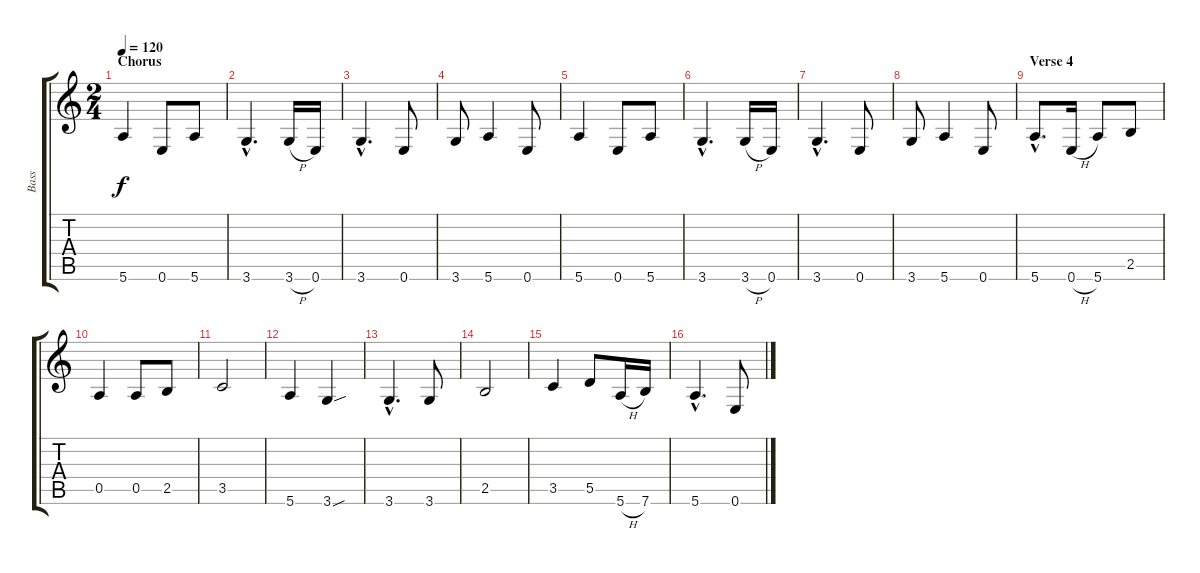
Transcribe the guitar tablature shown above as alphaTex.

\track ("Bass" "Bass") {instrument electricbassfinger}
\staff {score tabs}
\tuning (E4 B3 G3 D3 A2 E2) {hide}
\ts (2 4)
\section ("" "Chorus")
\tempo 120
\clef g2
\ks c
5.6.4{dy f} 0.6.8 5.6.8 |
3.6{hac}.4{d} 3.6{h}.16 0.6.16 |
3.6{hac}.4{d} 0.6.8 |
3.6.8 5.6.4 0.6.8 |
5.6.4 0.6.8 5.6.8 |
3.6{hac}.4{d} 3.6{h}.16 0.6.16 |
3.6{hac}.4{d} 0.6.8 |
3.6.8 5.6.4 0.6.8 |
\section ("" "Verse 4")
5.6{hac}.8{d} 0.6{h}.16 5.6.8 2.5.8 |
0.5.4 0.5.8 2.5.8 |
3.5.2 |
5.6.4 3.6{sou}.4 |
3.6{hac}.4{d} 3.6.8 |
2.5.2 |
3.5.4 5.5.8 5.6{h}.16 7.6.16 |
5.6{hac}.4{d} 0.6.8
